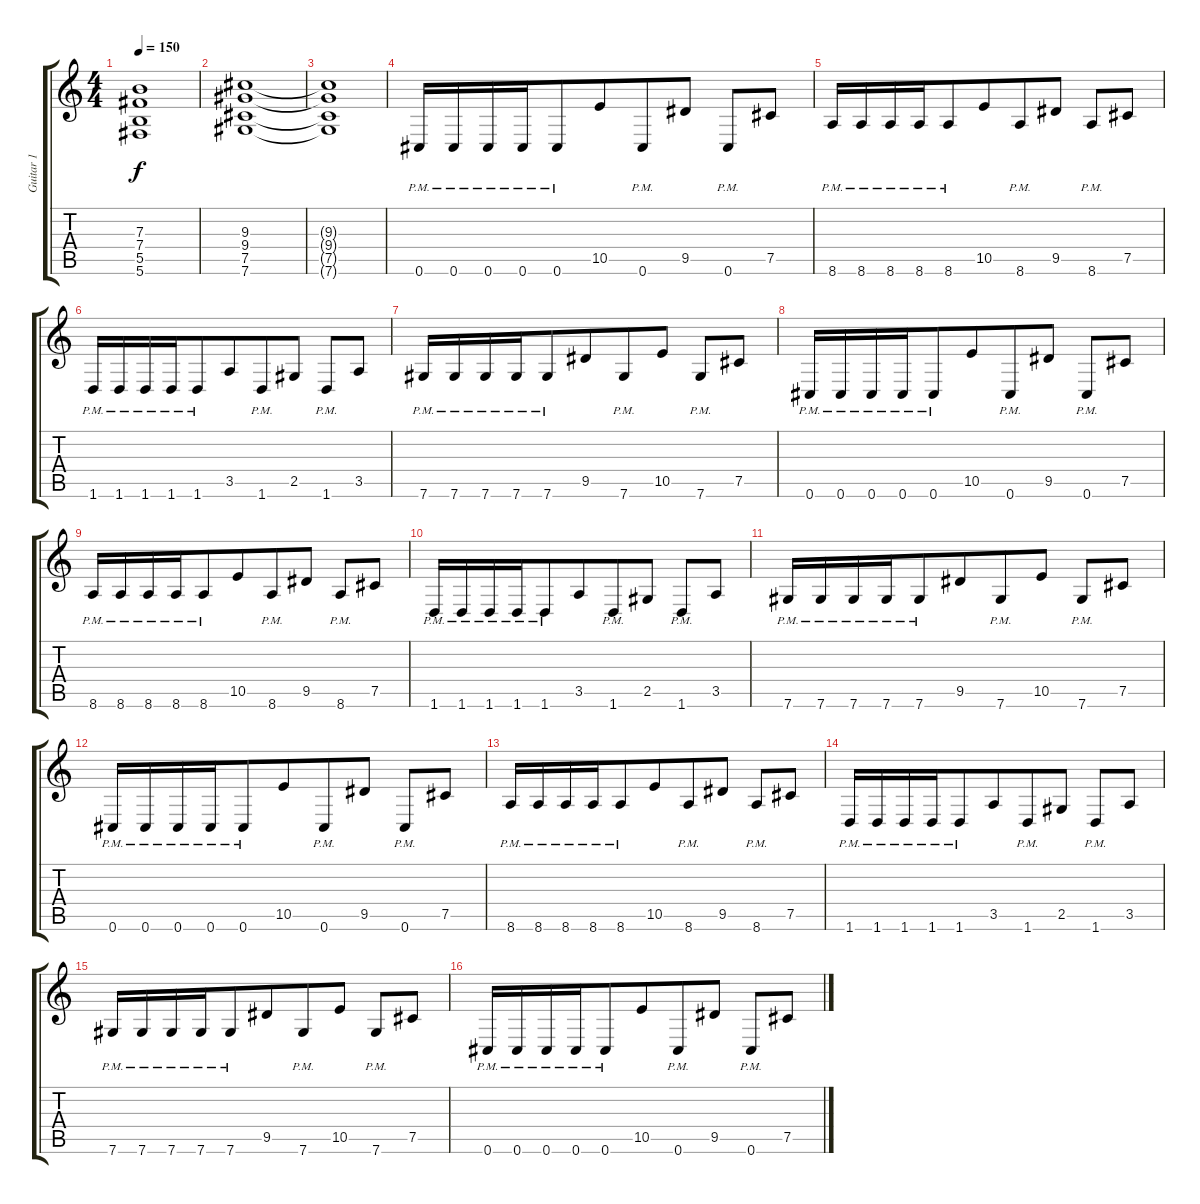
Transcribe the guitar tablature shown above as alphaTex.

\track ("Guitar 1" "Guitar 1") {instrument distortionguitar}
\staff {score tabs}
\tuning (Db4 Ab3 E3 B2 Gb2 Db2) {hide}
\ts (4 4)
\tempo 150
\clef g2
\ks c
(7.3 7.4 5.5 5.6).1{dy f} |
(9.3 9.4 7.5 7.6).1 |
(9.3{t} 9.4{t} 7.5{t} 7.6{t}).1 |
0.6{pm}.16 0.6{pm}.16 0.6{pm}.16{beam merge} 0.6{pm}.16{beam merge} 0.6{pm}.8 10.5.8{beam merge} 0.6{pm}.8{beam merge} 9.5.8 0.6{pm}.8 7.5.8 |
8.6{pm}.16 8.6{pm}.16 8.6{pm}.16{beam merge} 8.6{pm}.16{beam merge} 8.6{pm}.8 10.5.8{beam merge} 8.6{pm}.8{beam merge} 9.5.8 8.6{pm}.8 7.5.8 |
1.6{pm}.16 1.6{pm}.16 1.6{pm}.16{beam merge} 1.6{pm}.16{beam merge} 1.6{pm}.8 3.5.8{beam merge} 1.6{pm}.8{beam merge} 2.5.8 1.6{pm}.8 3.5.8 |
7.6{pm}.16 7.6{pm}.16 7.6{pm}.16{beam merge} 7.6{pm}.16{beam merge} 7.6{pm}.8 9.5.8{beam merge} 7.6{pm}.8{beam merge} 10.5.8 7.6{pm}.8 7.5.8 |
0.6{pm}.16 0.6{pm}.16 0.6{pm}.16{beam merge} 0.6{pm}.16{beam merge} 0.6{pm}.8 10.5.8{beam merge} 0.6{pm}.8{beam merge} 9.5.8 0.6{pm}.8 7.5.8 |
8.6{pm}.16 8.6{pm}.16 8.6{pm}.16{beam merge} 8.6{pm}.16{beam merge} 8.6{pm}.8 10.5.8{beam merge} 8.6{pm}.8{beam merge} 9.5.8 8.6{pm}.8 7.5.8 |
1.6{pm}.16 1.6{pm}.16 1.6{pm}.16{beam merge} 1.6{pm}.16{beam merge} 1.6{pm}.8 3.5.8{beam merge} 1.6{pm}.8{beam merge} 2.5.8 1.6{pm}.8 3.5.8 |
7.6{pm}.16 7.6{pm}.16 7.6{pm}.16{beam merge} 7.6{pm}.16{beam merge} 7.6{pm}.8 9.5.8{beam merge} 7.6{pm}.8{beam merge} 10.5.8 7.6{pm}.8 7.5.8 |
0.6{pm}.16 0.6{pm}.16 0.6{pm}.16{beam merge} 0.6{pm}.16{beam merge} 0.6{pm}.8 10.5.8{beam merge} 0.6{pm}.8{beam merge} 9.5.8 0.6{pm}.8 7.5.8 |
8.6{pm}.16 8.6{pm}.16 8.6{pm}.16{beam merge} 8.6{pm}.16{beam merge} 8.6{pm}.8 10.5.8{beam merge} 8.6{pm}.8{beam merge} 9.5.8 8.6{pm}.8 7.5.8 |
1.6{pm}.16 1.6{pm}.16 1.6{pm}.16{beam merge} 1.6{pm}.16{beam merge} 1.6{pm}.8 3.5.8{beam merge} 1.6{pm}.8{beam merge} 2.5.8 1.6{pm}.8 3.5.8 |
7.6{pm}.16 7.6{pm}.16 7.6{pm}.16{beam merge} 7.6{pm}.16{beam merge} 7.6{pm}.8 9.5.8{beam merge} 7.6{pm}.8{beam merge} 10.5.8 7.6{pm}.8 7.5.8 |
0.6{pm}.16 0.6{pm}.16 0.6{pm}.16{beam merge} 0.6{pm}.16{beam merge} 0.6{pm}.8 10.5.8{beam merge} 0.6{pm}.8{beam merge} 9.5.8 0.6{pm}.8 7.5.8
